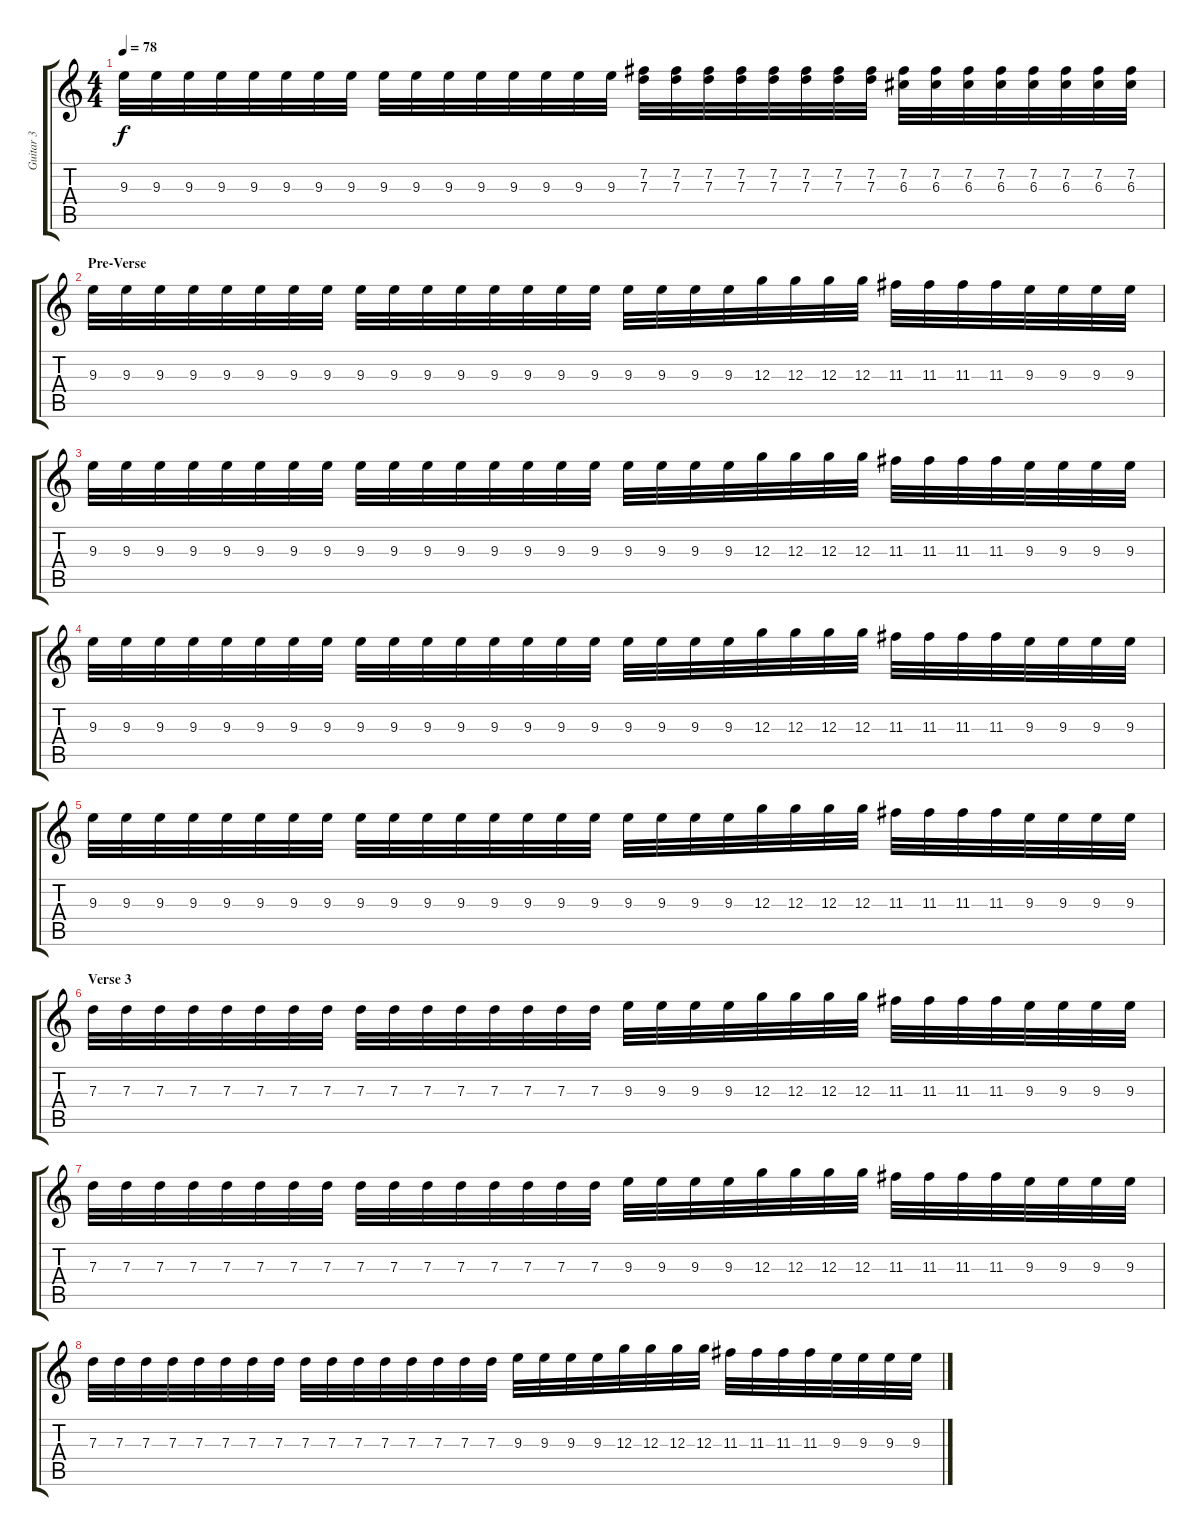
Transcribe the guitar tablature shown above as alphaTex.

\track ("Guitar 3" "Guitar 3") {instrument overdrivenguitar}
\staff {score tabs}
\tuning (E4 B3 G3 D3 A2 E2) {hide}
\ts (4 4)
\tempo 78
\clef g2
\ks c
9.3.32{dy f} 9.3.32 9.3.32 9.3.32 9.3.32 9.3.32 9.3.32 9.3.32 9.3.32 9.3.32 9.3.32 9.3.32 9.3.32 9.3.32 9.3.32 9.3.32 (7.2 7.3).32 (7.2 7.3).32 (7.2 7.3).32 (7.2 7.3).32 (7.2 7.3).32 (7.2 7.3).32 (7.2 7.3).32 (7.2 7.3).32 (7.2 6.3).32 (7.2 6.3).32 (7.2 6.3).32 (7.2 6.3).32 (7.2 6.3).32 (7.2 6.3).32 (7.2 6.3).32 (7.2 6.3).32 |
\section ("" "Pre-Verse")
9.3.32 9.3.32 9.3.32 9.3.32 9.3.32 9.3.32 9.3.32 9.3.32 9.3.32 9.3.32 9.3.32 9.3.32 9.3.32 9.3.32 9.3.32 9.3.32 9.3.32 9.3.32 9.3.32 9.3.32 12.3.32 12.3.32 12.3.32 12.3.32 11.3.32 11.3.32 11.3.32 11.3.32 9.3.32 9.3.32 9.3.32 9.3.32 |
9.3.32 9.3.32 9.3.32 9.3.32 9.3.32 9.3.32 9.3.32 9.3.32 9.3.32 9.3.32 9.3.32 9.3.32 9.3.32 9.3.32 9.3.32 9.3.32 9.3.32 9.3.32 9.3.32 9.3.32 12.3.32 12.3.32 12.3.32 12.3.32 11.3.32 11.3.32 11.3.32 11.3.32 9.3.32 9.3.32 9.3.32 9.3.32 |
9.3.32 9.3.32 9.3.32 9.3.32 9.3.32 9.3.32 9.3.32 9.3.32 9.3.32 9.3.32 9.3.32 9.3.32 9.3.32 9.3.32 9.3.32 9.3.32 9.3.32 9.3.32 9.3.32 9.3.32 12.3.32 12.3.32 12.3.32 12.3.32 11.3.32 11.3.32 11.3.32 11.3.32 9.3.32 9.3.32 9.3.32 9.3.32 |
9.3.32 9.3.32 9.3.32 9.3.32 9.3.32 9.3.32 9.3.32 9.3.32 9.3.32 9.3.32 9.3.32 9.3.32 9.3.32 9.3.32 9.3.32 9.3.32 9.3.32 9.3.32 9.3.32 9.3.32 12.3.32 12.3.32 12.3.32 12.3.32 11.3.32 11.3.32 11.3.32 11.3.32 9.3.32 9.3.32 9.3.32 9.3.32 |
\section ("" "Verse 3")
7.3.32 7.3.32 7.3.32 7.3.32 7.3.32 7.3.32 7.3.32 7.3.32 7.3.32 7.3.32 7.3.32 7.3.32 7.3.32 7.3.32 7.3.32 7.3.32 9.3.32 9.3.32 9.3.32 9.3.32 12.3.32 12.3.32 12.3.32 12.3.32 11.3.32 11.3.32 11.3.32 11.3.32 9.3.32 9.3.32 9.3.32 9.3.32 |
7.3.32 7.3.32 7.3.32 7.3.32 7.3.32 7.3.32 7.3.32 7.3.32 7.3.32 7.3.32 7.3.32 7.3.32 7.3.32 7.3.32 7.3.32 7.3.32 9.3.32 9.3.32 9.3.32 9.3.32 12.3.32 12.3.32 12.3.32 12.3.32 11.3.32 11.3.32 11.3.32 11.3.32 9.3.32 9.3.32 9.3.32 9.3.32 |
7.3.32 7.3.32 7.3.32 7.3.32 7.3.32 7.3.32 7.3.32 7.3.32 7.3.32 7.3.32 7.3.32 7.3.32 7.3.32 7.3.32 7.3.32 7.3.32 9.3.32 9.3.32 9.3.32 9.3.32 12.3.32 12.3.32 12.3.32 12.3.32 11.3.32 11.3.32 11.3.32 11.3.32 9.3.32 9.3.32 9.3.32 9.3.32
